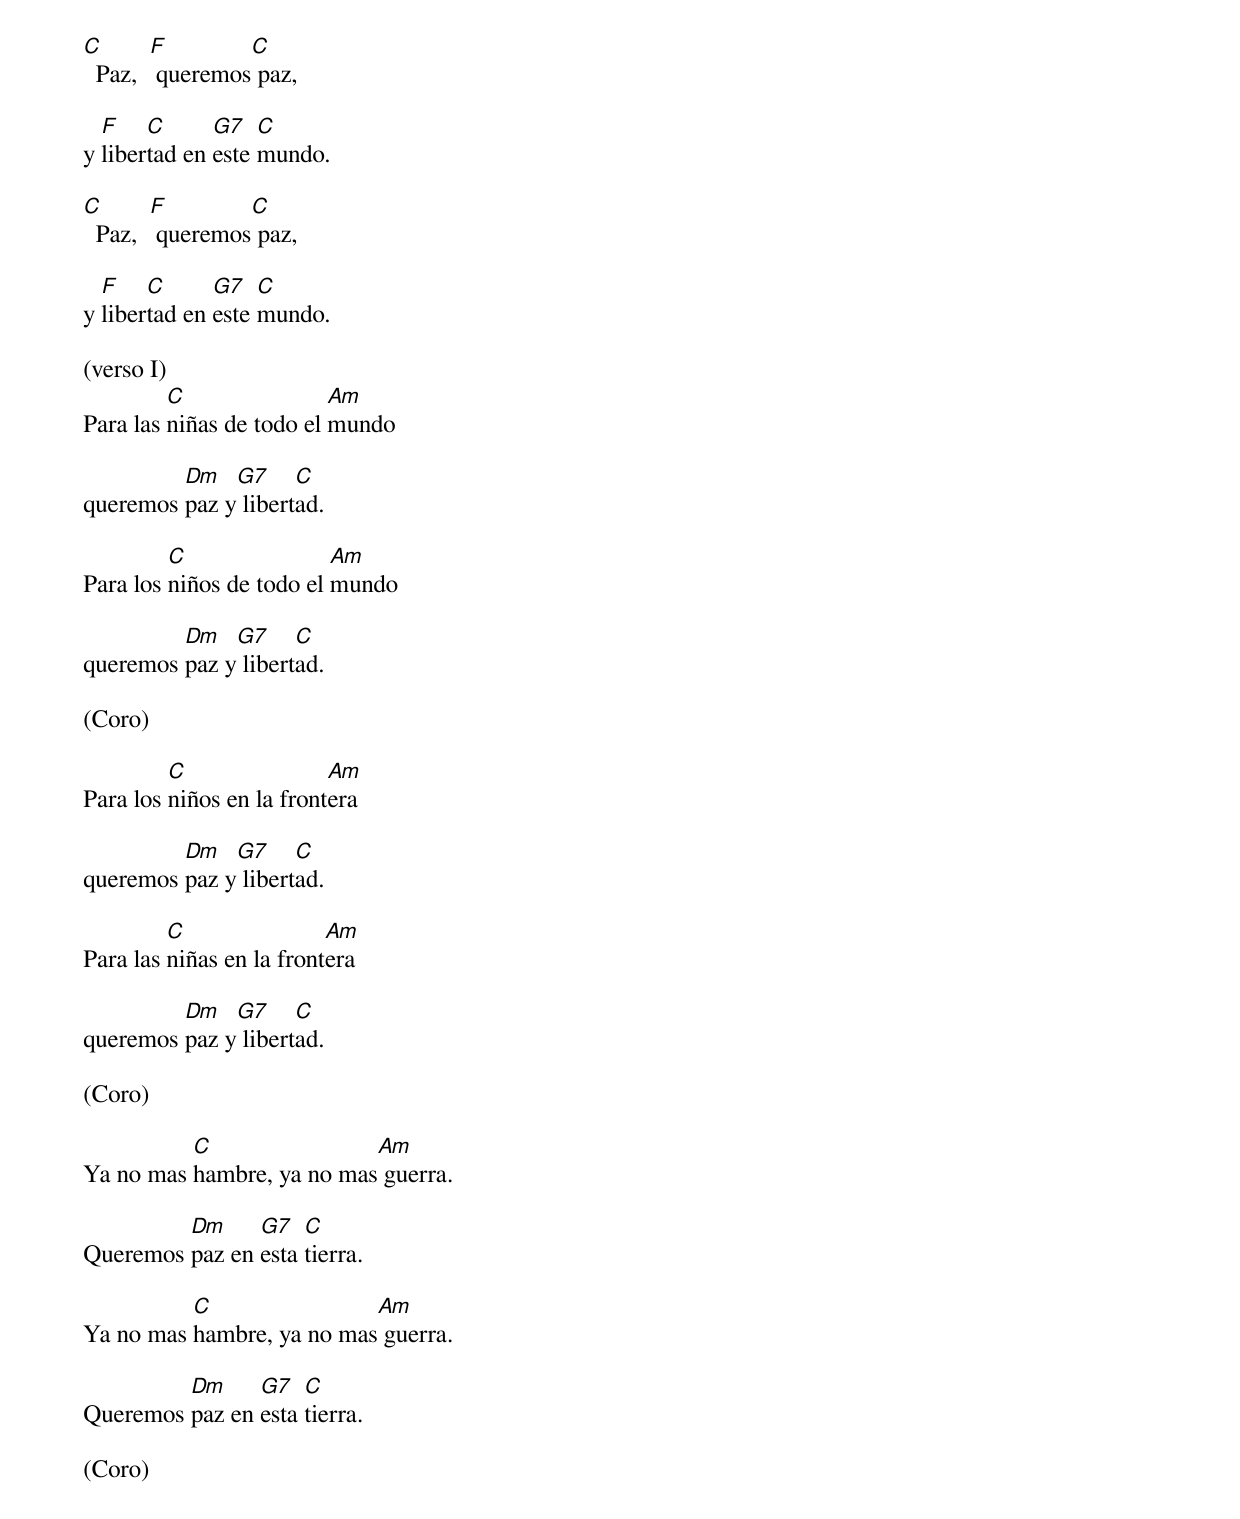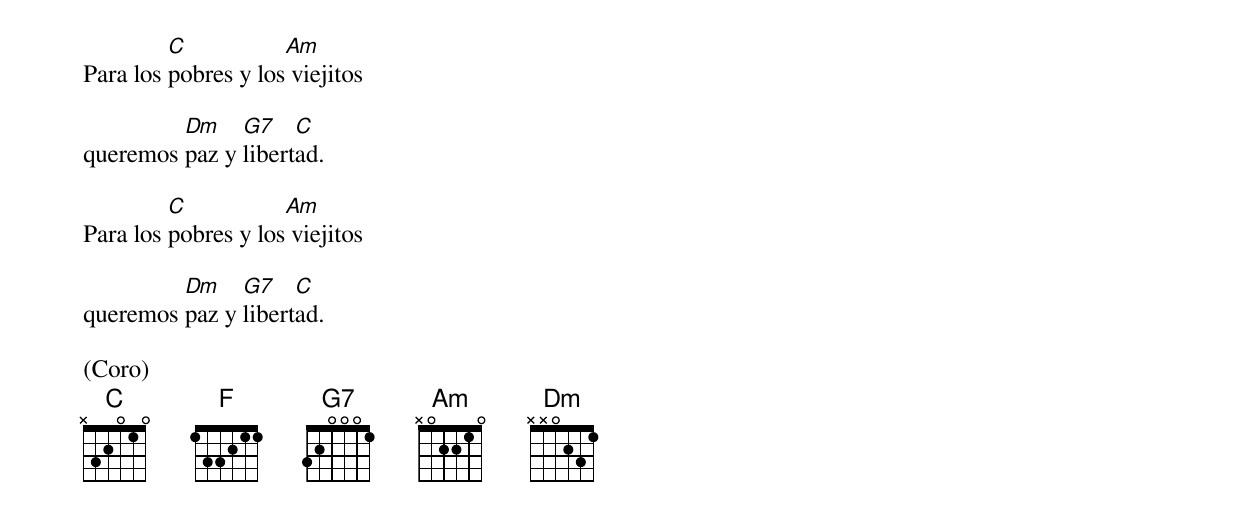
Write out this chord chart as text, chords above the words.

C       F        C
  Paz,   queremos paz,

  F    C      G7   C
y libertad en este mundo.

C       F        C
  Paz,   queremos paz,

  F    C      G7   C
y libertad en este mundo.

(verso I)
         C                Am
Para las niñas de todo el mundo

         Dm   G7     C
queremos paz y libertad.

         C                Am
Para los niños de todo el mundo

         Dm   G7     C
queremos paz y libertad.

(Coro)

         C                Am
Para los niños en la frontera

         Dm   G7     C
queremos paz y libertad.

         C                Am
Para las niñas en la frontera

         Dm   G7     C
queremos paz y libertad.

(Coro)

          C                Am
Ya no mas hambre, ya no mas guerra.

         Dm     G7   C
Queremos paz en esta tierra.

          C                Am
Ya no mas hambre, ya no mas guerra.

         Dm     G7   C
Queremos paz en esta tierra.

(Coro)

         C           Am
Para los pobres y los viejitos

         Dm    G7    C
queremos paz y libertad.

         C           Am
Para los pobres y los viejitos

         Dm    G7    C
queremos paz y libertad.

(Coro)
